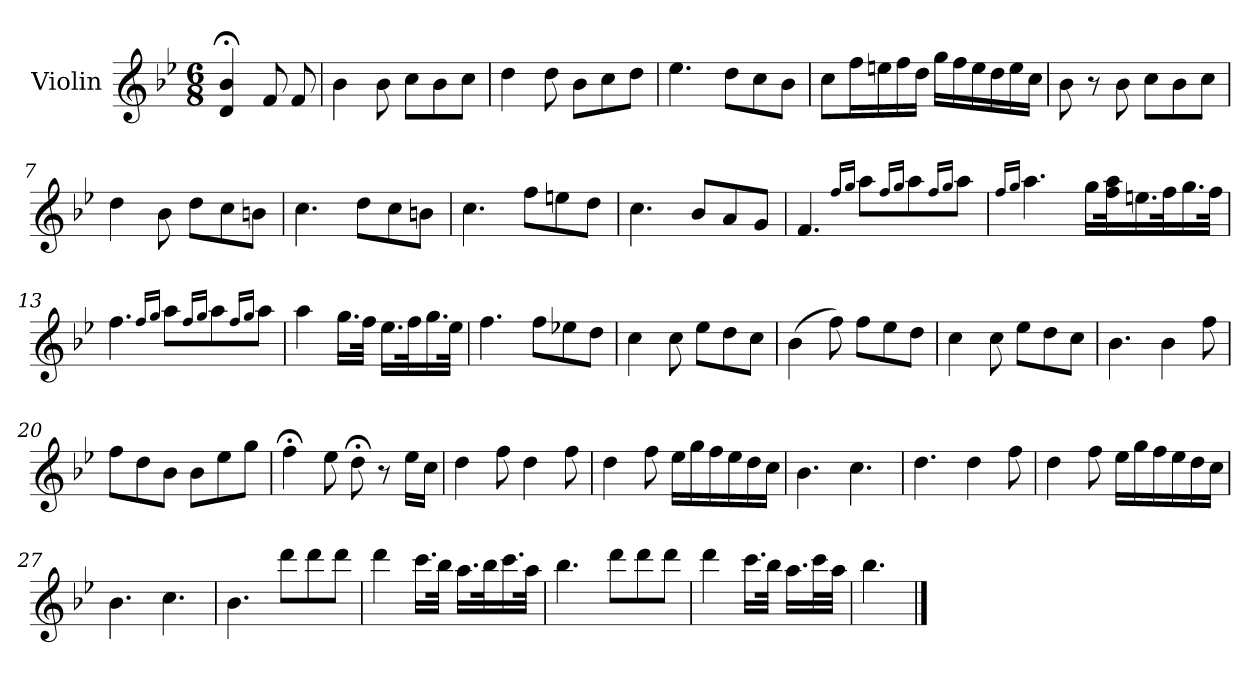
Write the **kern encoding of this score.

**kern
*part1
*staff1
*I"Violin
*I'Vln.
*clefG2
*k[b-e-]
*M6/8
=1
4d;</ 4b-;</
8f/
8f/
=2
4b-\
8b-\
8cc\L
8b-\
8cc\J
=3
4dd\
8dd\
8b-\L
8cc\
8dd\J
=4
4.ee-\
8dd\L
8cc\
8b-\J
=5
8cc\L
16ff\L
16een\
16ff\
16dd\JJ
16gg\LL
16ff\
16ee\
16dd\
16ee\
16cc\JJ
!!LO:LB:g=z
=6
8b-\
8r
8b-\
8cc\L
8b-\
8cc\J
=7
4dd\
8b-\
8dd\L
8cc\
8bn\J
=8
4.cc\
8dd\L
8cc\
8bn\J
=9
4.cc\
8ff\L
8een\
8dd\J
=10
4.cc\
8b-/L
8a/
8g/J
=11
4.f/
16qqff/LL
16qqgg/JJ
8aa\L
16qqff/LL
16qqgg/JJ
8aa\
16qqff/LL
16qqgg/JJ
8aa\J
!!LO:LB:g=z
=12
16qqff/LL
16qqgg/JJ
4.aa\
16gg\LL
32ff\ 32aa\k
16.een\
32ff\k
16.gg\
32ff\JJk
=13
4.ff\
16qqff/LL
16qqgg/JJ
8aa\L
16qqff/LL
16qqgg/JJ
8aa\
16qqff/LL
16qqgg/JJ
8aa\J
=14
4aa\
16.gg\LL
32ff\JJk
16.ee-\LL
32ff\k
16.gg\
32ee-\JJk
=15
4.ff\
8ff\L
8ee-X\
8dd\J
=16
4cc\
8cc\
8ee-\L
8dd\
8cc\J
!!LO:LB:g=z
=17
(>4b-\
8ff\)
8ff\L
8ee-\
8dd\J
=18
4cc\
8cc\
8ee-\L
8dd\
8cc\J
=19
4.b-\
4b-\
8ff\
=20
8ff\L
8dd\
8b-\J
8b-\L
8ee-\
8gg\J
=21
4ff;<\
8ee-\
8dd;<\
8r
16ee-\LL
16cc\JJ
=22
4dd\
8ff\
4dd\
8ff\
!!LO:LB:g=z
=23
4dd\
8ff\
16ee-\LL
16gg\
16ff\
16ee-\
16dd\
16cc\JJ
=24
4.b-\
4.cc\
=25
4.dd\
4dd\
8ff\
=26
4dd\
8ff\
16ee-\LL
16gg\
16ff\
16ee-\
16dd\
16cc\JJ
=27
4.b-\
4.cc\
=28
4.b-\
8ddd\L
8ddd\
8ddd\J
!!LO:LB:g=z
=29
4ddd\
16.ccc\LL
32bb-\JJk
16.aa\LL
32bb-\k
16.ccc\
32aa\JJk
=30
4.bb-\
8ddd\L
8ddd\
8ddd\J
=31
4ddd\
16.ccc\LL
32bb-\JJk
16.aa\LL
32ccc\L
32aa\JJJ
=32
4.bb-\
==
*-
